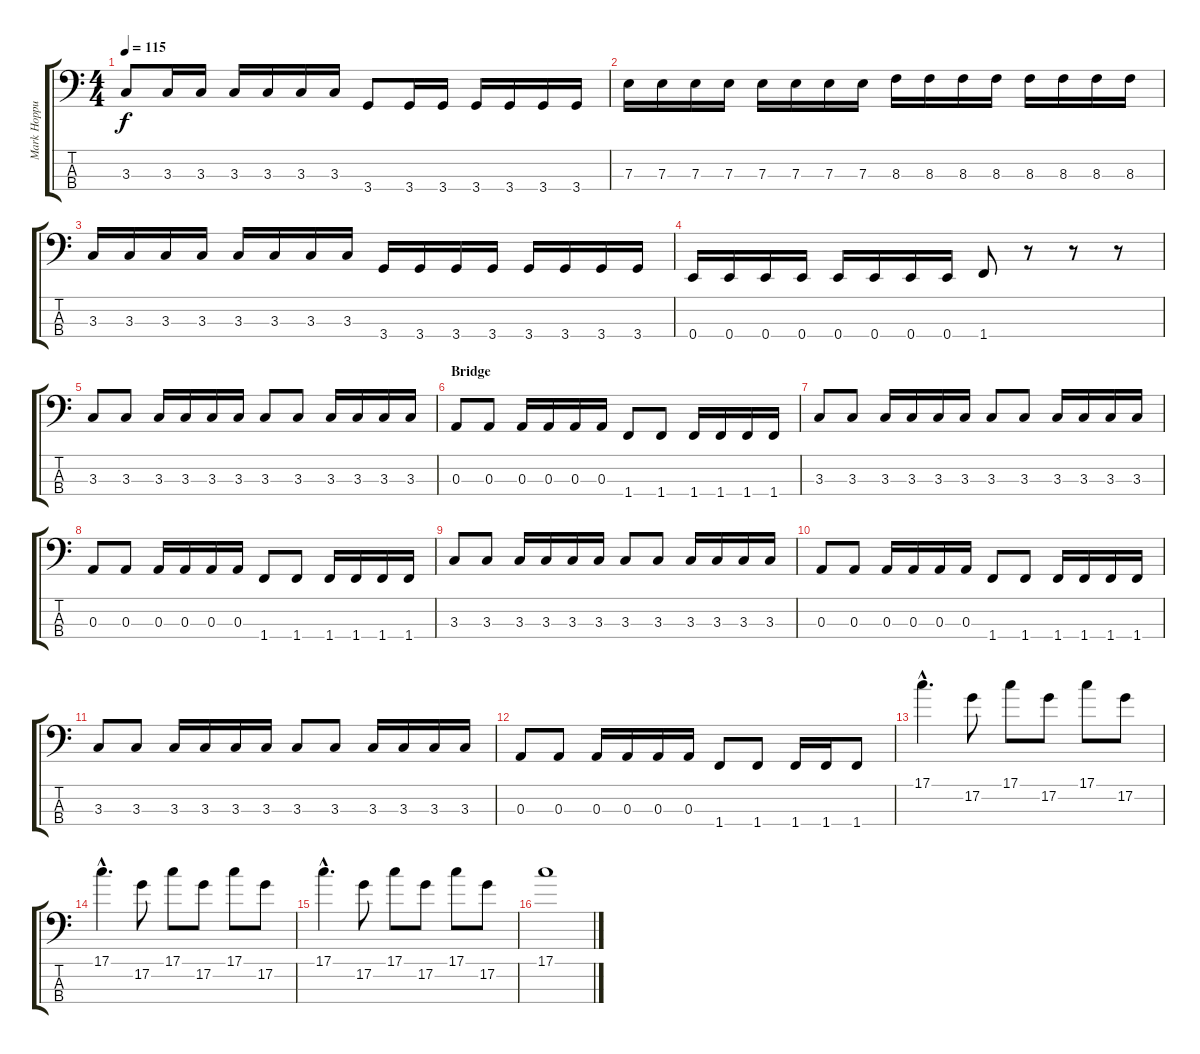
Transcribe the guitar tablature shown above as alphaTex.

\track ("Mark Hoppus (Bass)" "Mark Hoppu") {instrument electricbasspick}
\staff {score tabs}
\tuning (G2 D2 A1 E1) {hide}
\ts (4 4)
\tempo 115
\clef f4
\ks c
3.3.8{dy f} 3.3.16 3.3.16 3.3.16 3.3.16 3.3.16 3.3.16 3.4.8 3.4.16 3.4.16 3.4.16 3.4.16 3.4.16 3.4.16 |
7.3.16 7.3.16 7.3.16 7.3.16 7.3.16 7.3.16 7.3.16 7.3.16 8.3.16 8.3.16 8.3.16 8.3.16 8.3.16 8.3.16 8.3.16 8.3.16 |
3.3.16 3.3.16 3.3.16 3.3.16 3.3.16 3.3.16 3.3.16 3.3.16 3.4.16 3.4.16 3.4.16 3.4.16 3.4.16 3.4.16 3.4.16 3.4.16 |
0.4.16 0.4.16 0.4.16 0.4.16 0.4.16 0.4.16 0.4.16 0.4.16 1.4.8 r.8 r.8 r.8 |
3.3.8 3.3.8 3.3.16 3.3.16 3.3.16 3.3.16 3.3.8 3.3.8 3.3.16 3.3.16 3.3.16 3.3.16 |
\section ("" "Bridge")
0.3.8 0.3.8 0.3.16 0.3.16 0.3.16 0.3.16 1.4.8 1.4.8 1.4.16 1.4.16 1.4.16 1.4.16 |
3.3.8 3.3.8 3.3.16 3.3.16 3.3.16 3.3.16 3.3.8 3.3.8 3.3.16 3.3.16 3.3.16 3.3.16 |
0.3.8 0.3.8 0.3.16 0.3.16 0.3.16 0.3.16 1.4.8 1.4.8 1.4.16 1.4.16 1.4.16 1.4.16 |
3.3.8 3.3.8 3.3.16 3.3.16 3.3.16 3.3.16 3.3.8 3.3.8 3.3.16 3.3.16 3.3.16 3.3.16 |
0.3.8 0.3.8 0.3.16 0.3.16 0.3.16 0.3.16 1.4.8 1.4.8 1.4.16 1.4.16 1.4.16 1.4.16 |
3.3.8 3.3.8 3.3.16 3.3.16 3.3.16 3.3.16 3.3.8 3.3.8 3.3.16 3.3.16 3.3.16 3.3.16 |
0.3.8 0.3.8 0.3.16 0.3.16 0.3.16 0.3.16 1.4.8 1.4.8 1.4.16 1.4.16 1.4.8 |
17.1{hac}.4{d} 17.2.8 17.1.8 17.2.8 17.1.8 17.2.8 |
17.1{hac}.4{d} 17.2.8 17.1.8 17.2.8 17.1.8 17.2.8 |
17.1{hac}.4{d} 17.2.8 17.1.8 17.2.8 17.1.8 17.2.8 |
17.1.1
